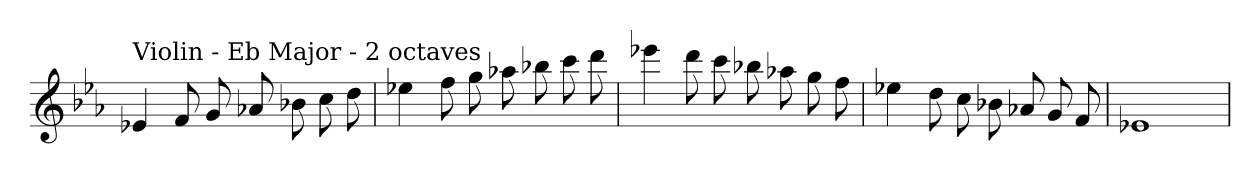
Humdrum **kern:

**kern
*part1
*staff1
*clefG2
*k[b-e-a-]
*E-:
=
!LO:TX:a:t=Violin - Eb Major - 2 octaves
4e-X
8f
8g
8a-X
8b-X
8cc
8dd
=
4ee-X
8ff
8gg
8aa-X
8bb-X
8ccc
8ddd
=
4eee-X
8ddd
8ccc
8bb-X
8aa-X
8gg
8ff
=
4ee-X
8dd
8cc
8b-X
8a-X
8g
8f
=
1e-X
=
*-
